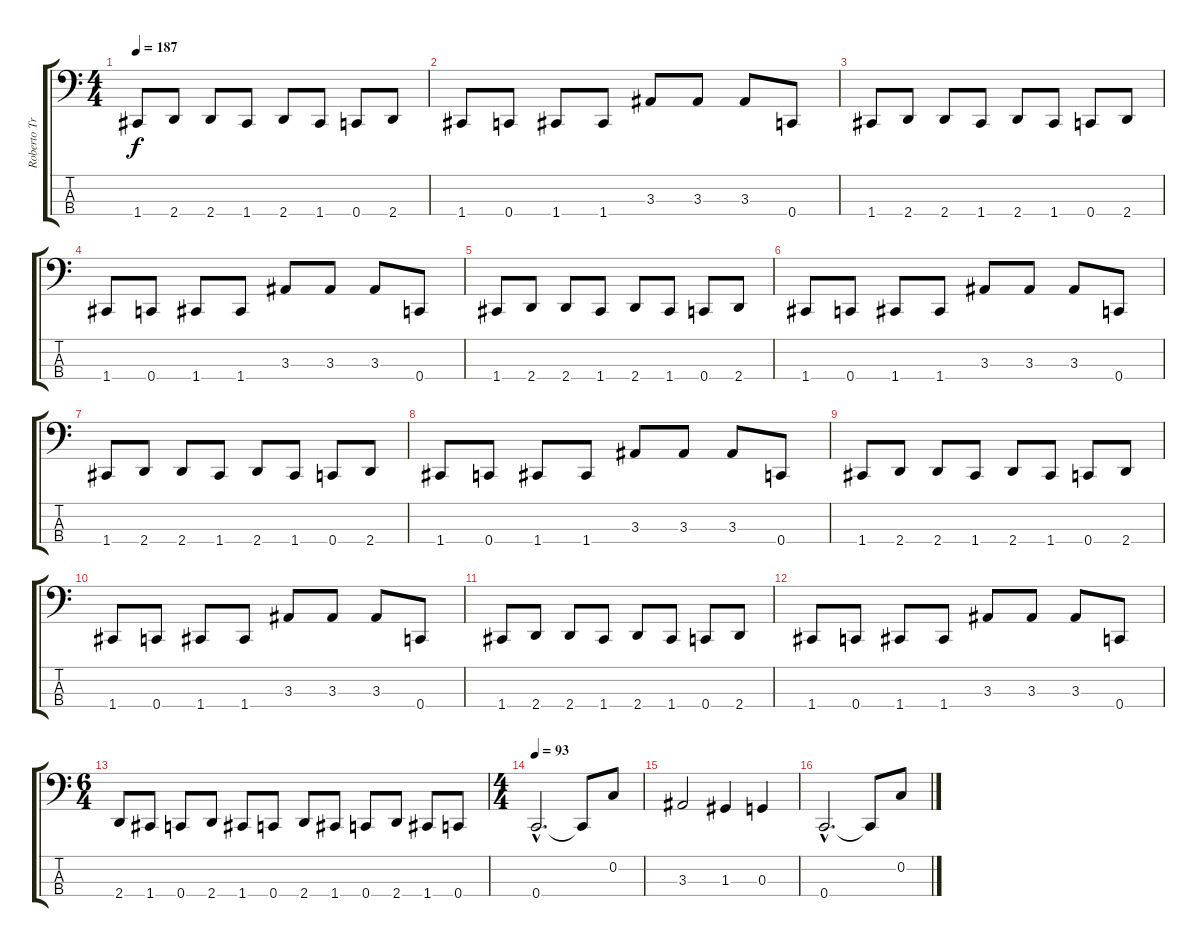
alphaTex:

\track ("Roberto Trujillo" "Roberto Tr") {instrument electricbassfinger}
\staff {score tabs}
\tuning (F2 C2 G1 C1) {hide}
\ts (4 4)
\tempo 187
\clef f4
\ks c
1.4.8{dy f} 2.4.8 2.4.8 1.4.8 2.4.8 1.4.8 0.4.8 2.4.8 |
1.4.8 0.4.8 1.4.8 1.4.8 3.3.8 3.3.8 3.3.8 0.4.8 |
1.4.8 2.4.8 2.4.8 1.4.8 2.4.8 1.4.8 0.4.8 2.4.8 |
1.4.8 0.4.8 1.4.8 1.4.8 3.3.8 3.3.8 3.3.8 0.4.8 |
1.4.8 2.4.8 2.4.8 1.4.8 2.4.8 1.4.8 0.4.8 2.4.8 |
1.4.8 0.4.8 1.4.8 1.4.8 3.3.8 3.3.8 3.3.8 0.4.8 |
1.4.8 2.4.8 2.4.8 1.4.8 2.4.8 1.4.8 0.4.8 2.4.8 |
1.4.8 0.4.8 1.4.8 1.4.8 3.3.8 3.3.8 3.3.8 0.4.8 |
1.4.8 2.4.8 2.4.8 1.4.8 2.4.8 1.4.8 0.4.8 2.4.8 |
1.4.8 0.4.8 1.4.8 1.4.8 3.3.8 3.3.8 3.3.8 0.4.8 |
1.4.8 2.4.8 2.4.8 1.4.8 2.4.8 1.4.8 0.4.8 2.4.8 |
1.4.8 0.4.8 1.4.8 1.4.8 3.3.8 3.3.8 3.3.8 0.4.8 |
\ts (6 4)
2.4.8 1.4.8 0.4.8 2.4.8 1.4.8 0.4.8 2.4.8 1.4.8 0.4.8 2.4.8 1.4.8 0.4.8 |
\ts (4 4)
\tempo 93
0.4{hac}.2{d} 0.4{t}.8 0.2.8 |
3.3.2 1.3.4 0.3.4 |
0.4{hac}.2{d} 0.4{t}.8 0.2.8
